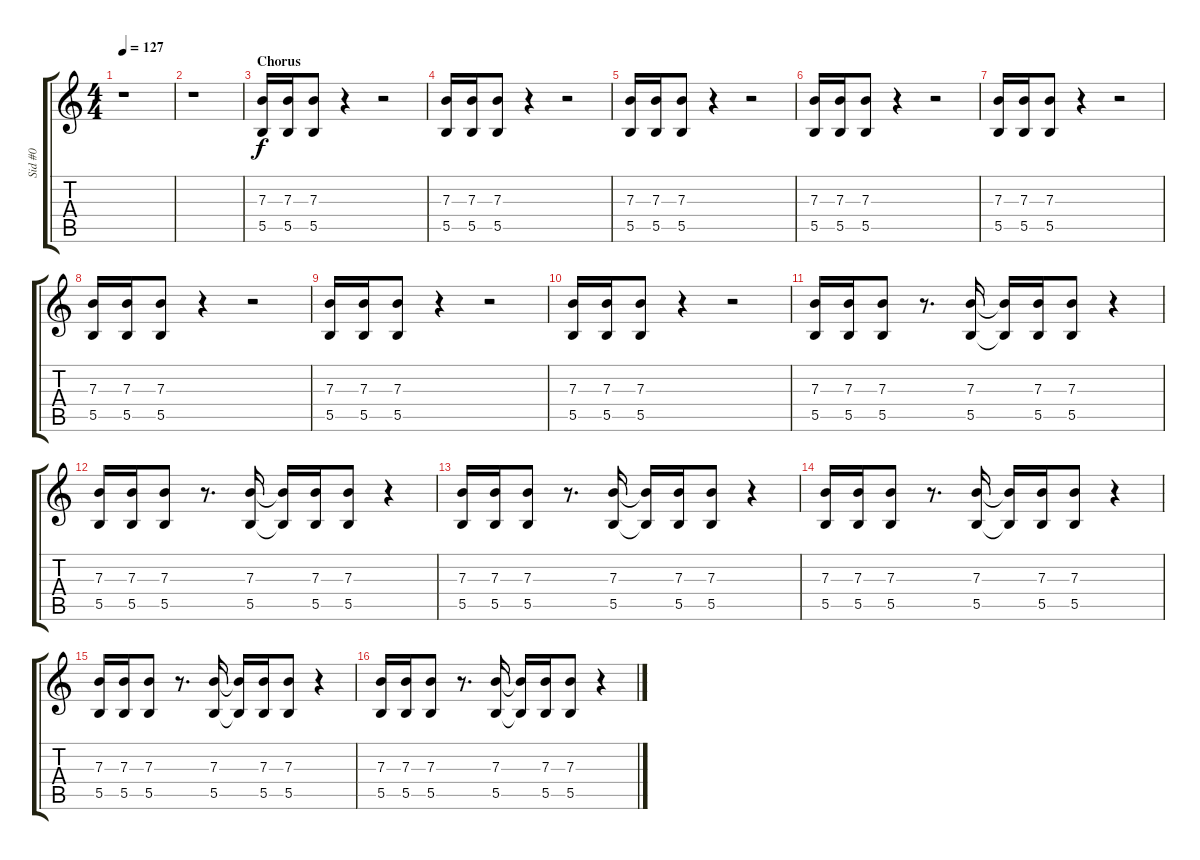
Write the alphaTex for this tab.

\track ("Sid #0" "Sid #0") {instrument distortionguitar}
\staff {score tabs}
\tuning (Db4 Ab3 E3 B2 Gb2 B1) {hide}
\ts (4 4)
\tempo 127
\clef g2
\ks c
r.1{dy f} |
r.1 |
\section ("" "Chorus")
(7.3 5.5).16 (7.3 5.5).16 (7.3 5.5).8 r.4 r.2 |
(7.3 5.5).16 (7.3 5.5).16 (7.3 5.5).8 r.4 r.2 |
(7.3 5.5).16 (7.3 5.5).16 (7.3 5.5).8 r.4 r.2 |
(7.3 5.5).16 (7.3 5.5).16 (7.3 5.5).8 r.4 r.2 |
(7.3 5.5).16 (7.3 5.5).16 (7.3 5.5).8 r.4 r.2 |
(7.3 5.5).16 (7.3 5.5).16 (7.3 5.5).8 r.4 r.2 |
(7.3 5.5).16 (7.3 5.5).16 (7.3 5.5).8 r.4 r.2 |
(7.3 5.5).16 (7.3 5.5).16 (7.3 5.5).8 r.4 r.2 |
(7.3 5.5).16 (7.3 5.5).16 (7.3 5.5).8 r.8{d} (7.3 5.5).16 (7.3{t} 5.5{t}).16 (7.3 5.5).16 (7.3 5.5).8 r.4 |
(7.3 5.5).16 (7.3 5.5).16 (7.3 5.5).8 r.8{d} (7.3 5.5).16 (7.3{t} 5.5{t}).16 (7.3 5.5).16 (7.3 5.5).8 r.4 |
(7.3 5.5).16 (7.3 5.5).16 (7.3 5.5).8 r.8{d} (7.3 5.5).16 (7.3{t} 5.5{t}).16 (7.3 5.5).16 (7.3 5.5).8 r.4 |
(7.3 5.5).16 (7.3 5.5).16 (7.3 5.5).8 r.8{d} (7.3 5.5).16 (7.3{t} 5.5{t}).16 (7.3 5.5).16 (7.3 5.5).8 r.4 |
(7.3 5.5).16 (7.3 5.5).16 (7.3 5.5).8 r.8{d} (7.3 5.5).16 (7.3{t} 5.5{t}).16 (7.3 5.5).16 (7.3 5.5).8 r.4 |
(7.3 5.5).16 (7.3 5.5).16 (7.3 5.5).8 r.8{d} (7.3 5.5).16 (7.3{t} 5.5{t}).16 (7.3 5.5).16 (7.3 5.5).8 r.4
